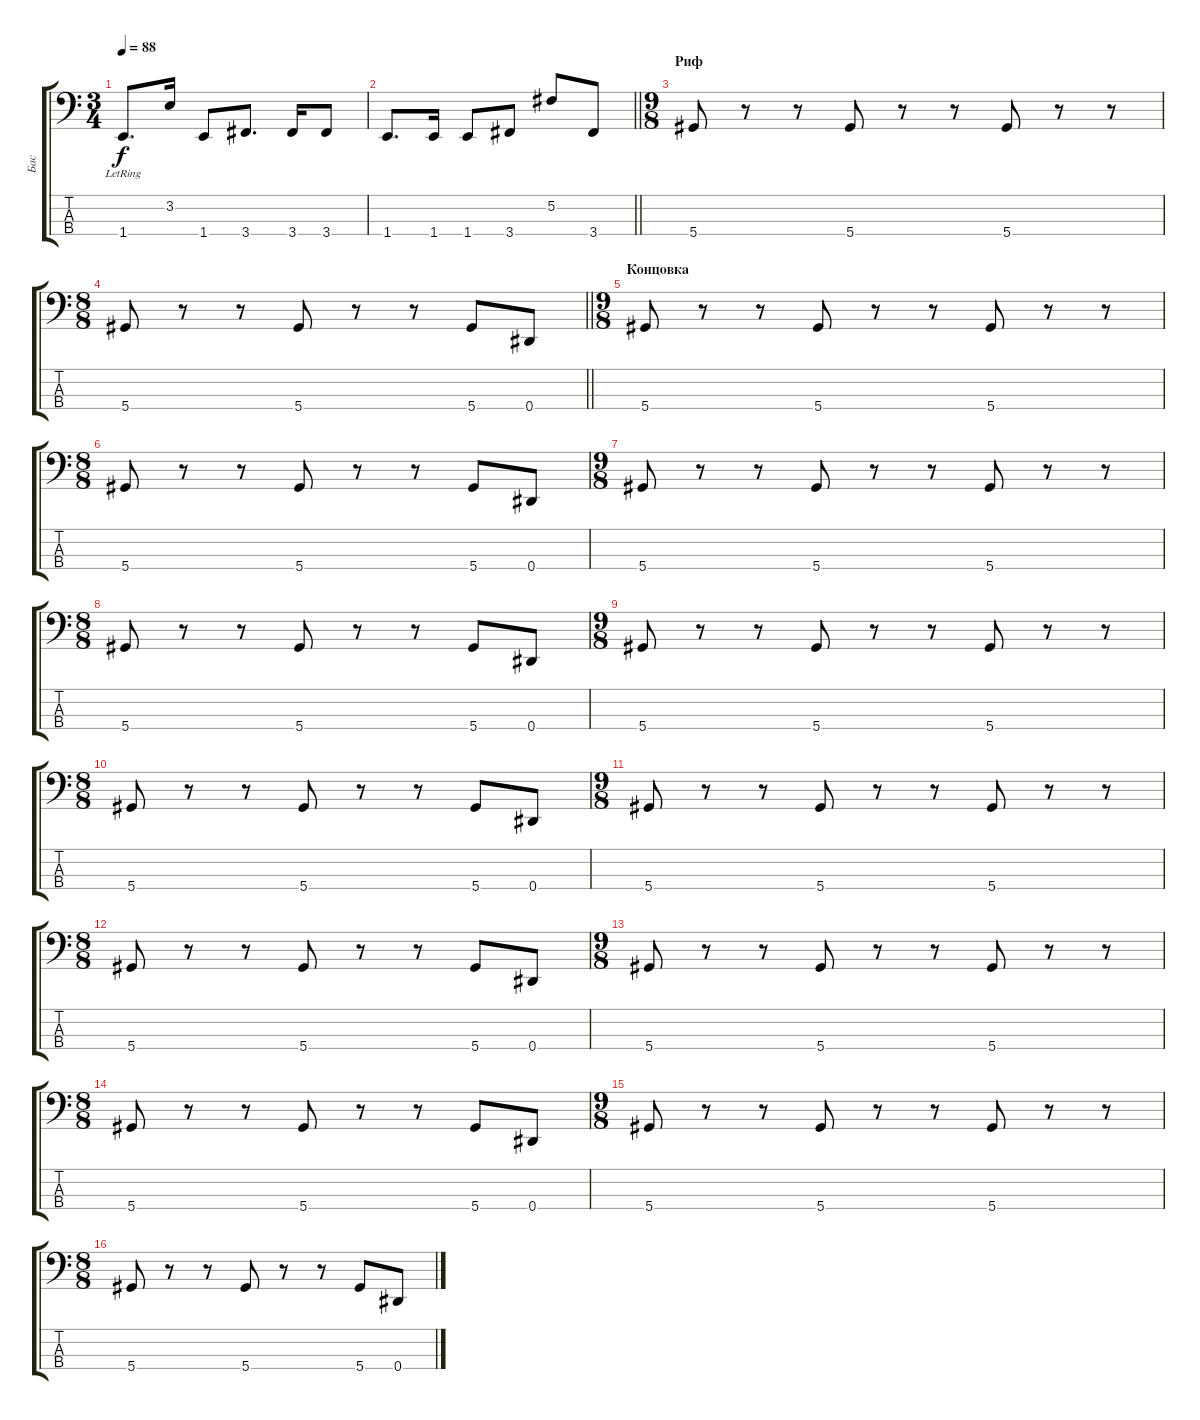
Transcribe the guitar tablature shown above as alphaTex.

\track ("Бас" "Бас") {instrument electricbassfinger}
\staff {score tabs}
\tuning (Gb2 Db2 Ab1 Eb1) {hide}
\ts (3 4)
\tempo 88
\clef f4
\ks c
1.4{lr}.8{d dy f} 3.2.16 1.4.8 3.4.8{d} 3.4.16 3.4.8 |
\barLineRight lightlight
1.4.8{d} 1.4.16 1.4.8 3.4.8 5.2.8 3.4.8 |
\ts (9 8)
\section ("" "Риф")
5.4.8 r.8 r.8 5.4.8 r.8 r.8 5.4.8 r.8 r.8 |
\ts (8 8)
\barLineRight lightlight
5.4.8 r.8 r.8 5.4.8 r.8 r.8 5.4.8 0.4.8 |
\ts (9 8)
\section ("" "Концовка")
5.4.8 r.8 r.8 5.4.8 r.8 r.8 5.4.8 r.8 r.8 |
\ts (8 8)
5.4.8 r.8 r.8 5.4.8 r.8 r.8 5.4.8 0.4.8 |
\ts (9 8)
5.4.8 r.8 r.8 5.4.8 r.8 r.8 5.4.8 r.8 r.8 |
\ts (8 8)
5.4.8 r.8 r.8 5.4.8 r.8 r.8 5.4.8 0.4.8 |
\ts (9 8)
5.4.8 r.8 r.8 5.4.8 r.8 r.8 5.4.8 r.8 r.8 |
\ts (8 8)
5.4.8 r.8 r.8 5.4.8 r.8 r.8 5.4.8 0.4.8 |
\ts (9 8)
5.4.8 r.8 r.8 5.4.8 r.8 r.8 5.4.8 r.8 r.8 |
\ts (8 8)
5.4.8 r.8 r.8 5.4.8 r.8 r.8 5.4.8 0.4.8 |
\ts (9 8)
5.4.8 r.8 r.8 5.4.8 r.8 r.8 5.4.8 r.8 r.8 |
\ts (8 8)
5.4.8 r.8 r.8 5.4.8 r.8 r.8 5.4.8 0.4.8 |
\ts (9 8)
5.4.8 r.8 r.8 5.4.8 r.8 r.8 5.4.8 r.8 r.8 |
\ts (8 8)
5.4.8 r.8 r.8 5.4.8 r.8 r.8 5.4.8 0.4.8
